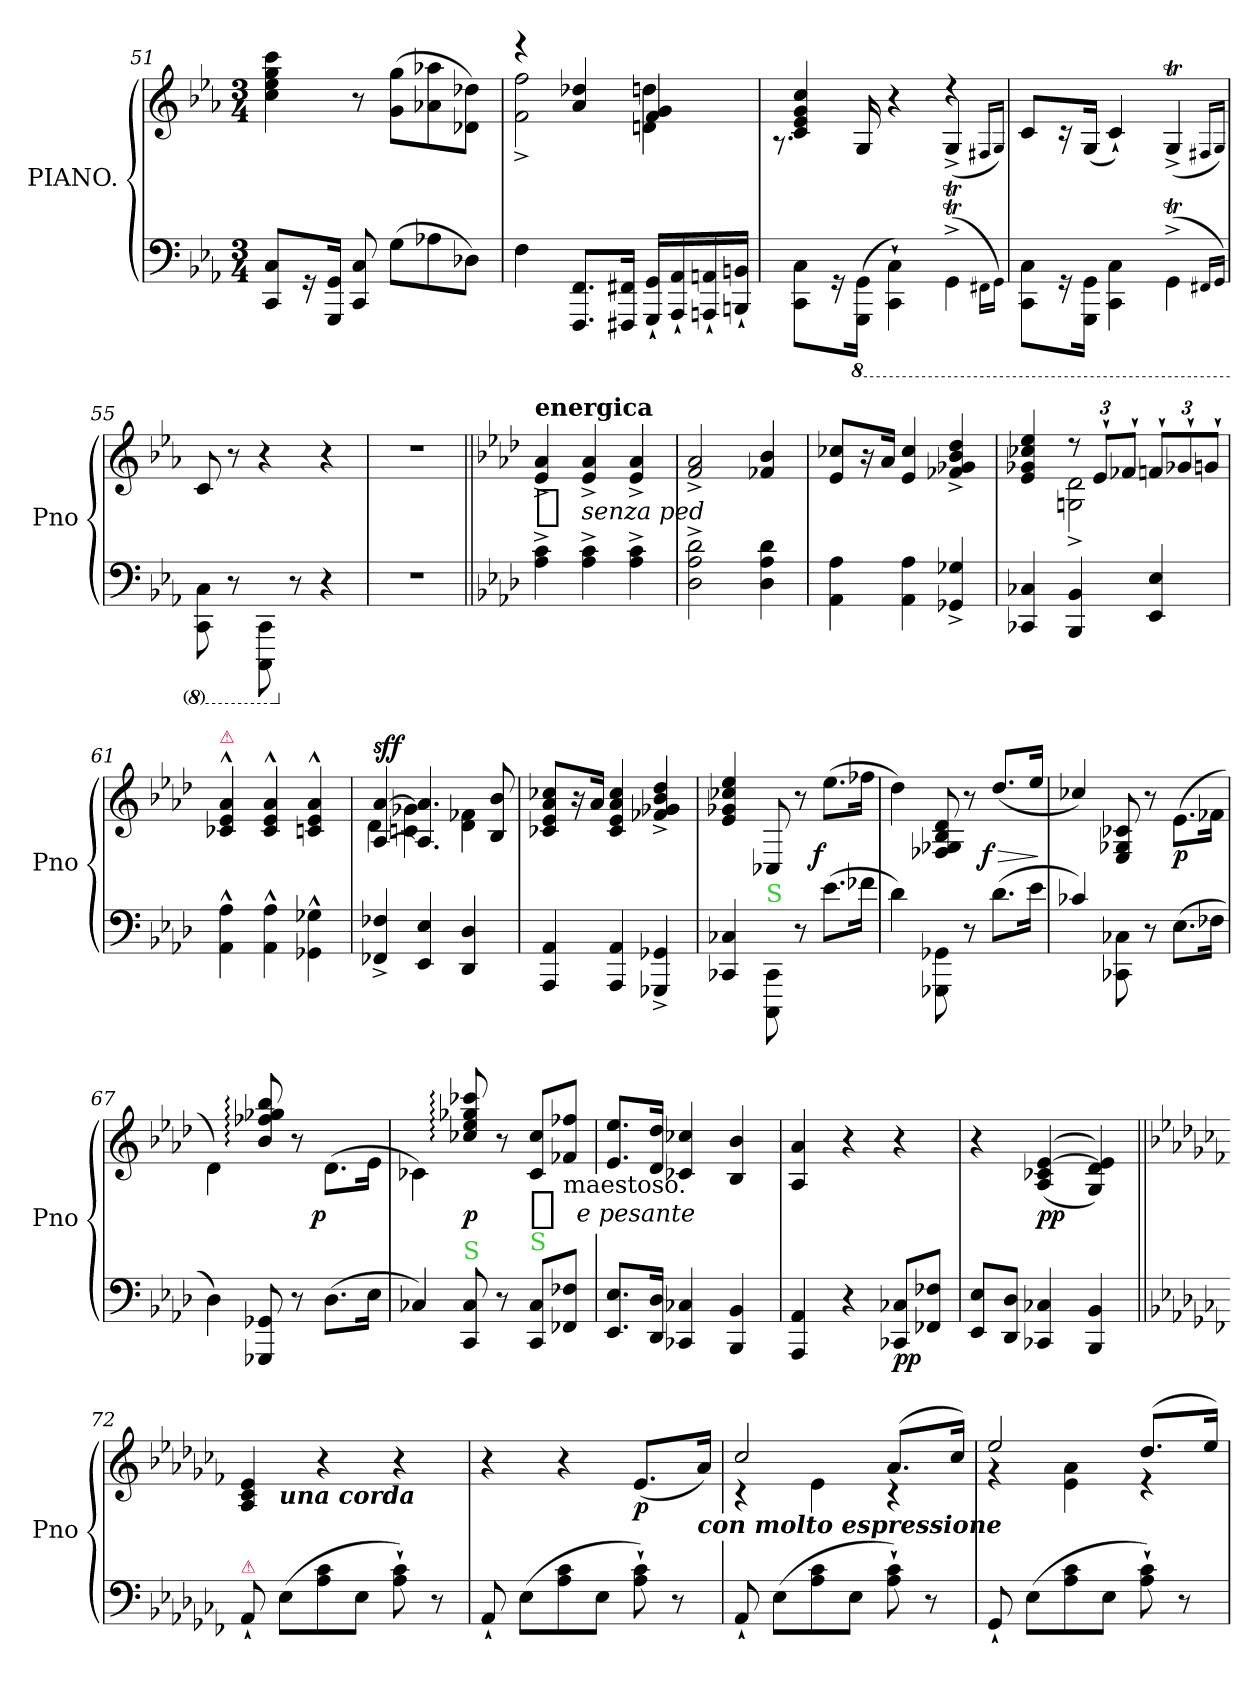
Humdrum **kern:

**kern	**dynam	**kern	**dynam
*part2	*part2	*part1	*part1
*staff2	*staff2	*staff1	*staff1
*I"PIANO.	*	*I"PIANO.	*
*I'Pno	*	*I'Pno	*
*clefF4	*	*clefG2	*
*k[b-e-a-]	*	*k[b-e-a-]	*
*c:	*	*c:	*
*M3/4	*	*M3/4	*
=51	=51	=51	=51
8CC/ 8C/L	.	4cc\ 4ee-\ 4gg\ 4ccc\	.
16r	.	.	.
16GGG/ 16GG/Jk	.	.	.
8CC/ 8C/	.	8r	.
(8G\L	.	(8g\ 8gg\L	.
8A-X\	.	8a-X\ 8aa-X\	.
8D-X\J)	.	8d-X\ 8dd-X\J)	.
=52	=52	=52	=52
*	*	*^	*
4F\	.	4r	2f^>\ 2ff^>\	.
8.FFF/ 8.FF/L	.	4a-/ 4dd-X/	.	.
16FFF#X/ 16FF#X/Jk	.	.	.	.
16GGG`/ 16GG`/LL	.	4f/ 4g/	4dn\ 4ddn\	.
16AAA-`/ 16AA-`/	.	.	.	.
16AAAn`/ 16AAn`/	.	.	.	.
16BBBn`/ 16BBn`/JJ	.	.	.	.
=53	=53	=53	=53	=53
8CC\ 8C\L	.	4c/ 4e-/ 4g/ 4cc/	8.rA	.
16r	.	.	.	.
*8ba	*	*	*	*
(>16GGGG\ 16GGG\Jk	.	.	16G/	.
4CCC`\ 4CC`\)	.	4r	4ryy	.
(4GGGt^\	.	4r	(<4Gt^/	.
16qqFFF#X\LL	.	.	16qqF#X/LL	.
16qqGGG\JJ)	.	.	16qqG/JJ)	.
*	*	*v	*v	*
=54	=54	=54	=54
8CCC\ 8CC\L	.	8c/L	.
16r	.	16r	.
16GGGG\ 16GGG\Jk	.	(16G/Jk	.
4CCC\ 4CC\	.	4c`/)	.
(<4GGGt^\	.	(4Gt^/	.
16qqFFF#X/LL	.	16qqF#X/LL	.
16qqGGG/JJ)	.	16qqG/JJ)	.
=55	=55	=55	=55
8CCC\ 8CC\	.	8c/	.
8r	.	8r	.
8CCCC\ 8CCC\	.	4r	.
*X8ba	*	*	*
8r	.	.	.
4r	.	4r	.
=56	=56	=56	=56
2.r	.	2.r	.
=57||	=57||	=57||	=57||
*k[b-e-a-d-]	*	*k[b-e-a-d-]	*
!	!	!LO:TX:a:B:t=energica	!
!	!	!	!LO:DY:t=%s senza ped
4A-^\ 4c^\	.	4e-^/ 4a-^/	ff
4A-^\ 4c^\	.	4e-^/ 4a-^/	.
4A-^\ 4c^\	.	4e-^/ 4a-^/	.
=58	=58	=58	=58
2D-^\ 2A-^\ 2d-^\	.	2f^/ 2a-^/	.
4D-\ 4A-\ 4d-\	.	4f-X/ 4b-/	.
=59	=59	=59	=59
4AA-\ 4A-\	.	8e-/ 8cc-X/L	.
.	.	16r	.
.	.	16a-/Jk	.
4AA-\ 4A-\	.	4e-/ 4cc-/	.
4GG-X^>/ 4G-X^>/	.	4f-X^/ 4g-X^/ 4b-^/ 4dd-^/	.
=60	=60	=60	=60
*	*	*^	*
4CC-X/ 4C-X/	.	4e-/ 4g-X/ 4cc-X/ 4ee-/	4ryy	.
*	*	*Xbrackettup	*	*
4BBB-/ 4BB-/	.	12r	2Gn^\ 2d-^\	.
.	.	12e-`</L	.	.
.	.	12f-X`</J	.	.
4EE-/ 4E-/	.	12fn`</L	.	.
.	.	12g-X`</	.	.
.	.	12gn`</J	.	.
*	*	*v	*v	*
=61	=61	=61	=61
!	!	!LO:TX:a:color=crimson:t=⚠	!
4AA-^^\ 4A-^^\	.	4c-X^^</ 4e-^^</ 4a-^^</	.
4AA-^^\ 4A-^^\	.	4c-^^</ 4e-^^</ 4a-^^</	.
4GG-X^^\ 4G-X^^\	.	4cn^^</ 4e-^^</ 4a-^^</	.
=62	=62	=62	=62
*	*	*^	*
!	!	!	!	!LO:DY:a
4FF-X^>/ 4F-X^>/	.	[4A-/ [4a-/	4d-\	sff
4EE-/ 4E-/	.	4.A-]/ 4.a-]/	4cn\ 4g-X\	.
4DD-/ 4D-/	.	.	4d-\ 4f-X\	.
.	.	8B-/ 8b-/	.	.
*	*	*v	*v	*
=63	=63	=63	=63
4AAA-/ 4AA-/	.	8c-X/ 8e-/ 8a-/ 8cc-X/L	.
.	.	16r	.
.	.	16a-/Jk	.
4AAA-/ 4AA-/	.	4c-/ 4e-/ 4a-/ 4cc-/	.
4GGG-X^/ 4GG-X^/	.	4f-X^/ 4g-X^/ 4b-^/ 4dd-^/	.
=64	=64	=64	=64
4CC-X/ 4C-X/	.	4e-/ 4g-X/ 4cc-X/ 4ee-/	.
!LO:TX:a:color=limegreen:t=S	!	!	!
8CCC\ 8CC-\	.	8C-X/	.
8r	.	8r	.
!	!	!	!LO:DY:rj
(8.e-\L	.	(8.ee-\L	f
16f-X\Jk	.	16ff-X\Jk	.
=65	=65	=65	=65
4d-\)	.	4dd-\)	.
8GGG-X\ 8GG-X\	.	8F-X/ 8G-X/ 8B-/ 8d-/	.
8r	.	8r	.
!	!	!	!LO:HP:b
!	!	!	!LO:DY:n=1:rj
(8.d-\L	.	(8.dd-/L	> f
16e-\Jk	.	16ee-/Jk	.
.	.	.	]
=66	=66	=66	=66
4c-X/)	.	4cc-X/)	.
8CC-X\ 8C-X\	.	8E-/ 8G-X/ 8c-X/	.
8r	.	8r	.
(8.E-\L	.	(8.e-\L	p
16F-X\Jk	.	16f-X\Jk	.
=67	=67	=67	=67
4D-\)	.	4d-\)	.
8GGG-X/ 8GG-X/	.	8b-:/ 8ff-X:/ 8gg-X:/ 8bb-:/	.
8r	.	8r	.
!	!	!	!LO:DY:rj
(8.D-\L	.	(8.d-\L	p
16E-\Jk	.	16e-\Jk	.
=68	=68	=68	=68
4C-X/)	.	4c-X\)	.
!LO:TX:a:color=limegreen:t=S	!	!	!
8CC/ 8C-/	.	8cc-X:/ 8ee-:/ 8gg-X:/ 8ccc-X:/	p
8r	.	8r	.
!LO:TX:a:color=limegreen:t=S	!	!	!
!	!	!	!LO:DY:t=%s e pesante
8CC/ 8C-/L	.	8c-/ 8cc-/L	ff
!	!	!LO:TX:b:t=maestoso.	!
8FF-X/ 8F-X/J	.	8f-X/ 8ff-X/J	.
=69	=69	=69	=69
8.EE-/ 8.E-/L	.	8.e-/ 8.ee-/L	.
16DD-/ 16D-/Jk	.	16d-/ 16dd-/Jk	.
4CC-X/ 4C-X/	.	4c-X/ 4cc-X/	.
4BBB-/ 4BB-/	.	4B-/ 4b-/	.
=70	=70	=70	=70
4AAA-/ 4AA-/	.	4A-/ 4a-/	.
4r	.	4r	.
!	!LO:DY:b	!	!
8CC-X/ 8C-X/L	pp	4r	.
8FF-X/ 8F-X/J	.	.	.
=71	=71	=71	=71
8EE-/ 8E-/L	.	4r	.
8DD-/ 8D-/J	.	.	.
4CC-X/ 4C-X/	.	(<(>4A-/ 4c-X/ [4e-/	pp
4BBB-/ 4BB-/	.	4G/ 4d-/ 4e-]/))	.
=72||	=72||	=72||	=72||
*k[b-e-a-d-g-c-f-]	*	*k[b-e-a-d-g-c-f-]	*
!LO:TX:a:color=crimson:t=⚠	!	!	!
*	*	*^	*
8AA-`/	.	4A-/ 4c-/ 4e-/	8ryy	.
!	!	!	!LO:TX:b:Bi:t=una corda	!
(8E-\L	.	.	2ryy	.
8A-\ 8c-\	.	4r	.	.
8E-\J	.	.	.	.
8A-`\ 8c-`\)	.	4r	.	.
8r	.	.	8ryy	.
*	*	*v	*v	*
=73	=73	=73	=73
8AA-`/	.	4r	.
(8E-\L	.	.	.
8A-\ 8c-\	.	4r	.
8E-\J	.	.	.
8A-`\ 8c-`\)	.	(8.e-/L	p
8r	.	.	.
!	!	!LO:TX:b:Bi:t=con molto espressione	!
.	.	16a-/Jk)	.
=74	=74	=74	=74
*	*	*^	*
8AA-`/	.	2cc-/	4r	.
(8E-\L	.	.	.	.
8A-\ 8c-\	.	.	4e-\	.
8E-\J	.	.	.	.
8A-`\ 8c-`\)	.	(<8.a-/L	4r	.
8r	.	.	.	.
.	.	16cc-/Jk)	.	.
=75	=75	=75	=75	=75
8GG-`/	.	2ee-/	4r	.
(8E-\L	.	.	.	.
8A-\ 8c-\	.	.	4e-\ 4a-\	.
8E-\J	.	.	.	.
8A-`\ 8c-`\)	.	(<8.dd-/L	4r	.
8r	.	.	.	.
.	.	16ee-/Jk)	.	.
*	*	*v	*v	*
=	=	=	=
*-	*-	*-	*-
